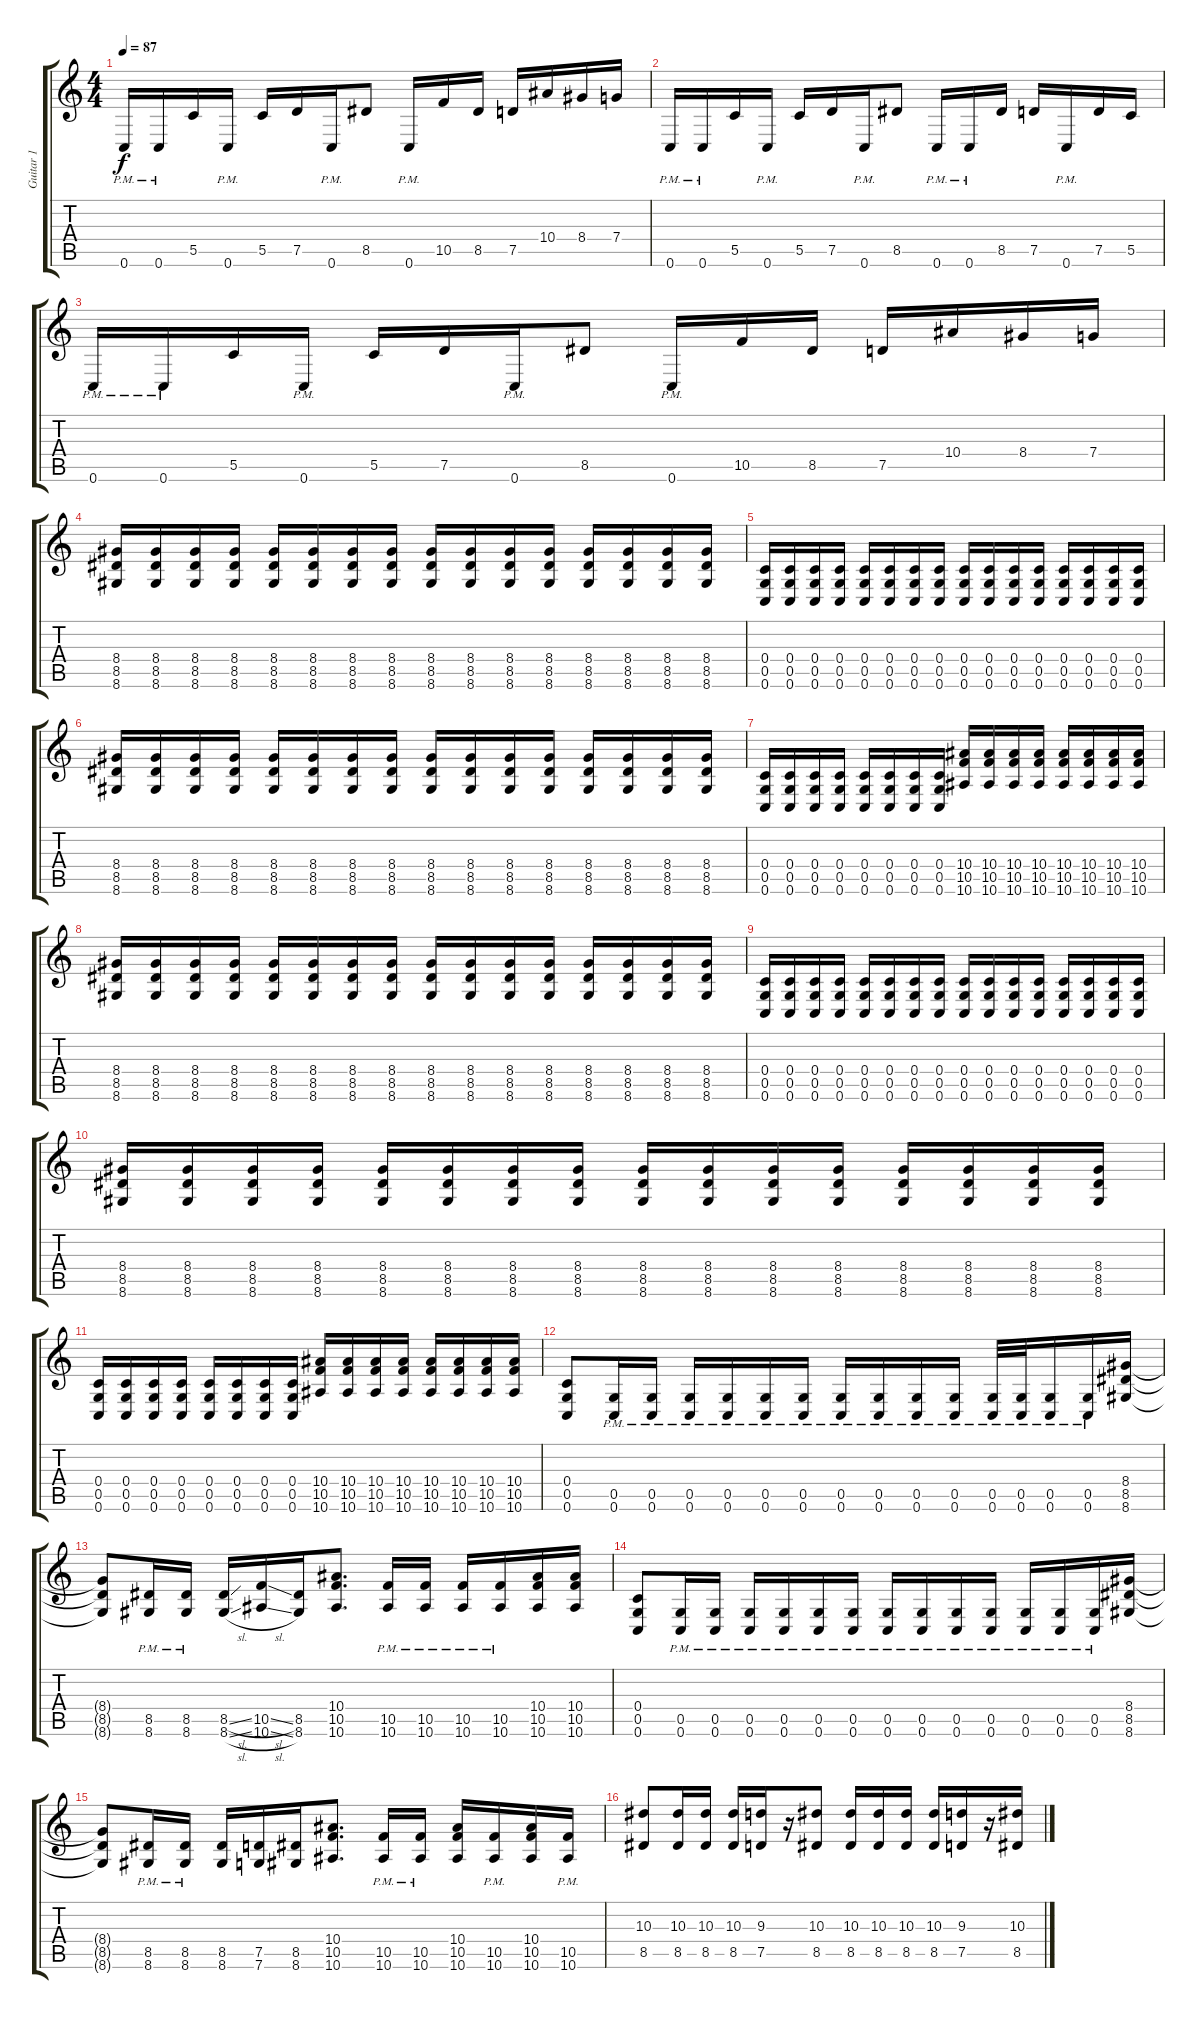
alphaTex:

\track ("Guitar 1" "Guitar 1") {instrument distortionguitar}
\staff {score tabs}
\tuning (D4 A3 F3 C3 G2 C2) {hide}
\ts (4 4)
\tempo 87
\clef g2
\ks c
0.6{pm}.16{dy f} 0.6{pm}.16 5.5.16 0.6{pm}.16 5.5.16 7.5.16 0.6{pm}.16 8.5.8 0.6{pm}.16 10.5.16 8.5.16 7.5.16 10.4.16 8.4.16 7.4.16 |
0.6{pm}.16 0.6{pm}.16 5.5.16 0.6{pm}.16 5.5.16 7.5.16 0.6{pm}.16 8.5.8 0.6{pm}.16 0.6{pm}.16 8.5.16 7.5.16 0.6{pm}.16 7.5.16 5.5.16 |
0.6{pm}.16 0.6{pm}.16 5.5.16 0.6{pm}.16 5.5.16 7.5.16 0.6{pm}.16 8.5.8 0.6{pm}.16 10.5.16 8.5.16 7.5.16 10.4.16 8.4.16 7.4.16 |
(8.4 8.5 8.6).16 (8.4 8.5 8.6).16 (8.4 8.5 8.6).16 (8.4 8.5 8.6).16 (8.4 8.5 8.6).16 (8.4 8.5 8.6).16 (8.4 8.5 8.6).16 (8.4 8.5 8.6).16 (8.4 8.5 8.6).16 (8.4 8.5 8.6).16 (8.4 8.5 8.6).16 (8.4 8.5 8.6).16 (8.4 8.5 8.6).16 (8.4 8.5 8.6).16 (8.4 8.5 8.6).16 (8.4 8.5 8.6).16 |
(0.4 0.5 0.6).16 (0.4 0.5 0.6).16 (0.4 0.5 0.6).16 (0.4 0.5 0.6).16 (0.4 0.5 0.6).16 (0.4 0.5 0.6).16 (0.4 0.5 0.6).16 (0.4 0.5 0.6).16 (0.4 0.5 0.6).16 (0.4 0.5 0.6).16 (0.4 0.5 0.6).16 (0.4 0.5 0.6).16 (0.4 0.5 0.6).16 (0.4 0.5 0.6).16 (0.4 0.5 0.6).16 (0.4 0.5 0.6).16 |
(8.4 8.5 8.6).16 (8.4 8.5 8.6).16 (8.4 8.5 8.6).16 (8.4 8.5 8.6).16 (8.4 8.5 8.6).16 (8.4 8.5 8.6).16 (8.4 8.5 8.6).16 (8.4 8.5 8.6).16 (8.4 8.5 8.6).16 (8.4 8.5 8.6).16 (8.4 8.5 8.6).16 (8.4 8.5 8.6).16 (8.4 8.5 8.6).16 (8.4 8.5 8.6).16 (8.4 8.5 8.6).16 (8.4 8.5 8.6).16 |
(0.4 0.5 0.6).16 (0.4 0.5 0.6).16 (0.4 0.5 0.6).16 (0.4 0.5 0.6).16 (0.4 0.5 0.6).16 (0.4 0.5 0.6).16 (0.4 0.5 0.6).16 (0.4 0.5 0.6).16 (10.4 10.5 10.6).16 (10.4 10.5 10.6).16 (10.4 10.5 10.6).16 (10.4 10.5 10.6).16 (10.4 10.5 10.6).16 (10.4 10.5 10.6).16 (10.4 10.5 10.6).16 (10.4 10.5 10.6).16 |
(8.4 8.5 8.6).16 (8.4 8.5 8.6).16 (8.4 8.5 8.6).16 (8.4 8.5 8.6).16 (8.4 8.5 8.6).16 (8.4 8.5 8.6).16 (8.4 8.5 8.6).16 (8.4 8.5 8.6).16 (8.4 8.5 8.6).16 (8.4 8.5 8.6).16 (8.4 8.5 8.6).16 (8.4 8.5 8.6).16 (8.4 8.5 8.6).16 (8.4 8.5 8.6).16 (8.4 8.5 8.6).16 (8.4 8.5 8.6).16 |
(0.4 0.5 0.6).16 (0.4 0.5 0.6).16 (0.4 0.5 0.6).16 (0.4 0.5 0.6).16 (0.4 0.5 0.6).16 (0.4 0.5 0.6).16 (0.4 0.5 0.6).16 (0.4 0.5 0.6).16 (0.4 0.5 0.6).16 (0.4 0.5 0.6).16 (0.4 0.5 0.6).16 (0.4 0.5 0.6).16 (0.4 0.5 0.6).16 (0.4 0.5 0.6).16 (0.4 0.5 0.6).16 (0.4 0.5 0.6).16 |
(8.4 8.5 8.6).16 (8.4 8.5 8.6).16 (8.4 8.5 8.6).16 (8.4 8.5 8.6).16 (8.4 8.5 8.6).16 (8.4 8.5 8.6).16 (8.4 8.5 8.6).16 (8.4 8.5 8.6).16 (8.4 8.5 8.6).16 (8.4 8.5 8.6).16 (8.4 8.5 8.6).16 (8.4 8.5 8.6).16 (8.4 8.5 8.6).16 (8.4 8.5 8.6).16 (8.4 8.5 8.6).16 (8.4 8.5 8.6).16 |
(0.4 0.5 0.6).16 (0.4 0.5 0.6).16 (0.4 0.5 0.6).16 (0.4 0.5 0.6).16 (0.4 0.5 0.6).16 (0.4 0.5 0.6).16 (0.4 0.5 0.6).16 (0.4 0.5 0.6).16 (10.4 10.5 10.6).16 (10.4 10.5 10.6).16 (10.4 10.5 10.6).16 (10.4 10.5 10.6).16 (10.4 10.5 10.6).16 (10.4 10.5 10.6).16 (10.4 10.5 10.6).16 (10.4 10.5 10.6).16 |
(0.4 0.5 0.6).8 (0.5{pm} 0.6{pm}).16 (0.5{pm} 0.6{pm}).16 (0.5{pm} 0.6{pm}).16 (0.5{pm} 0.6{pm}).16 (0.5{pm} 0.6{pm}).16 (0.5{pm} 0.6{pm}).16 (0.5{pm} 0.6{pm}).16 (0.5{pm} 0.6{pm}).16 (0.5{pm} 0.6{pm}).16 (0.5{pm} 0.6{pm}).16 (0.5{pm} 0.6{pm}).32 (0.5{pm} 0.6{pm}).32 (0.5{pm} 0.6{pm}).16 (0.5{pm} 0.6{pm}).16 (8.4 8.5 8.6).16 |
(8.4{t} 8.5{t} 8.6{t}).8 (8.5{pm} 8.6{pm}).16 (8.5{pm} 8.6{pm}).16 (8.5{sl} 8.6{sl}).16 (10.5{sl} 10.6{sl}).16 (8.5 8.6).16 (10.4 10.5 10.6).8{d} (10.5{pm} 10.6{pm}).16 (10.5{pm} 10.6{pm}).16 (10.5{pm} 10.6{pm}).16 (10.5{pm} 10.6{pm}).16 (10.4 10.5 10.6).16 (10.4 10.5 10.6).16 |
(0.4 0.5 0.6).8 (0.5{pm} 0.6{pm}).16 (0.5{pm} 0.6{pm}).16 (0.5{pm} 0.6{pm}).16 (0.5{pm} 0.6{pm}).16 (0.5{pm} 0.6{pm}).16 (0.5{pm} 0.6{pm}).16 (0.5{pm} 0.6{pm}).16 (0.5{pm} 0.6{pm}).16 (0.5{pm} 0.6{pm}).16 (0.5{pm} 0.6{pm}).16 (0.5{pm} 0.6{pm}).16 (0.5{pm} 0.6{pm}).16 (0.5{pm} 0.6{pm}).16 (8.4 8.5 8.6).16 |
(8.4{t} 8.5{t} 8.6{t}).8 (8.5{pm} 8.6{pm}).16 (8.5{pm} 8.6{pm}).16 (8.5 8.6).16 (7.5 7.6).16 (8.5 8.6).16 (10.4 10.5 10.6).8{d} (10.5{pm} 10.6{pm}).16 (10.5{pm} 10.6{pm}).16 (10.4 10.5 10.6).16 (10.5{pm} 10.6{pm}).16 (10.4 10.5 10.6).16 (10.5{pm} 10.6{pm}).16 |
(10.3 8.5).8 (10.3 8.5).16 (10.3 8.5).16 (10.3 8.5).16 (9.3 7.5).16 r.16 (10.3 8.5).8 (10.3 8.5).16 (10.3 8.5).16 (10.3 8.5).16 (10.3 8.5).16 (9.3 7.5).16 r.16 (10.3 8.5).16
